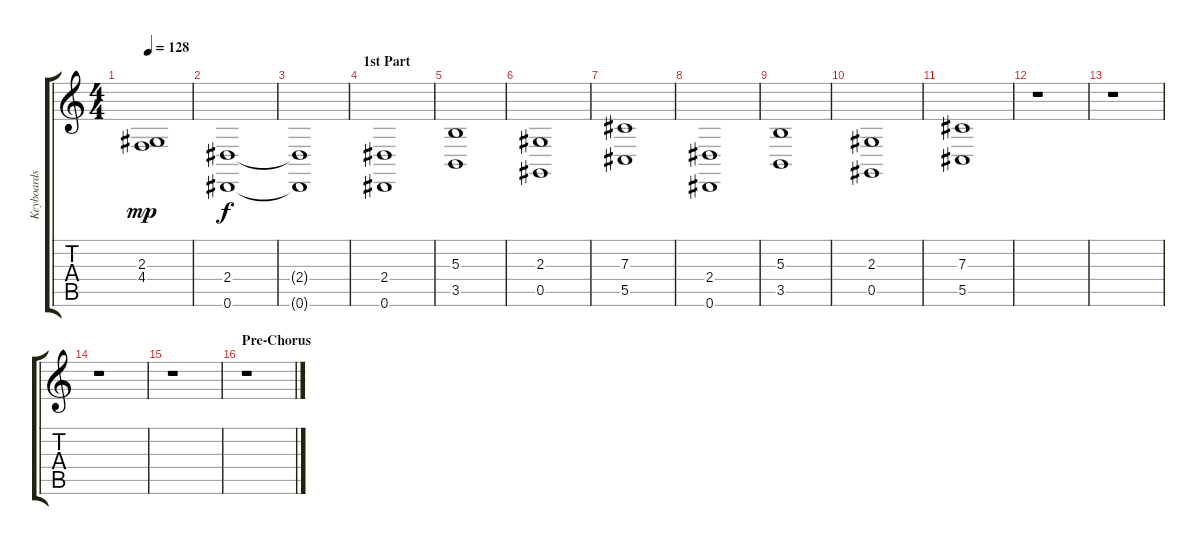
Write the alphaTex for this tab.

\track ("Keyboards - Nils Neumann" "Keyboards ") {instrument choiraahs}
\staff {score tabs}
\tuning (Eb4 Bb3 Gb3 Db3 Ab2 Eb2) {hide}
\ts (4 4)
\tempo 128
\clef g2
\ks c
(2.3 4.4).1{dy mp} |
(2.4 0.6).1{dy f} |
(2.4{t} 0.6{t}).1 |
\section ("" "1st Part")
(2.4 0.6).1{volume 10} |
(5.3 3.5).1 |
(2.3 0.5).1 |
(7.3 5.5).1 |
(2.4 0.6).1 |
(5.3 3.5).1 |
(2.3 0.5).1 |
(7.3 5.5).1 |
r.1 |
r.1 |
r.1 |
r.1 |
\section ("" "Pre-Chorus")
r.1
